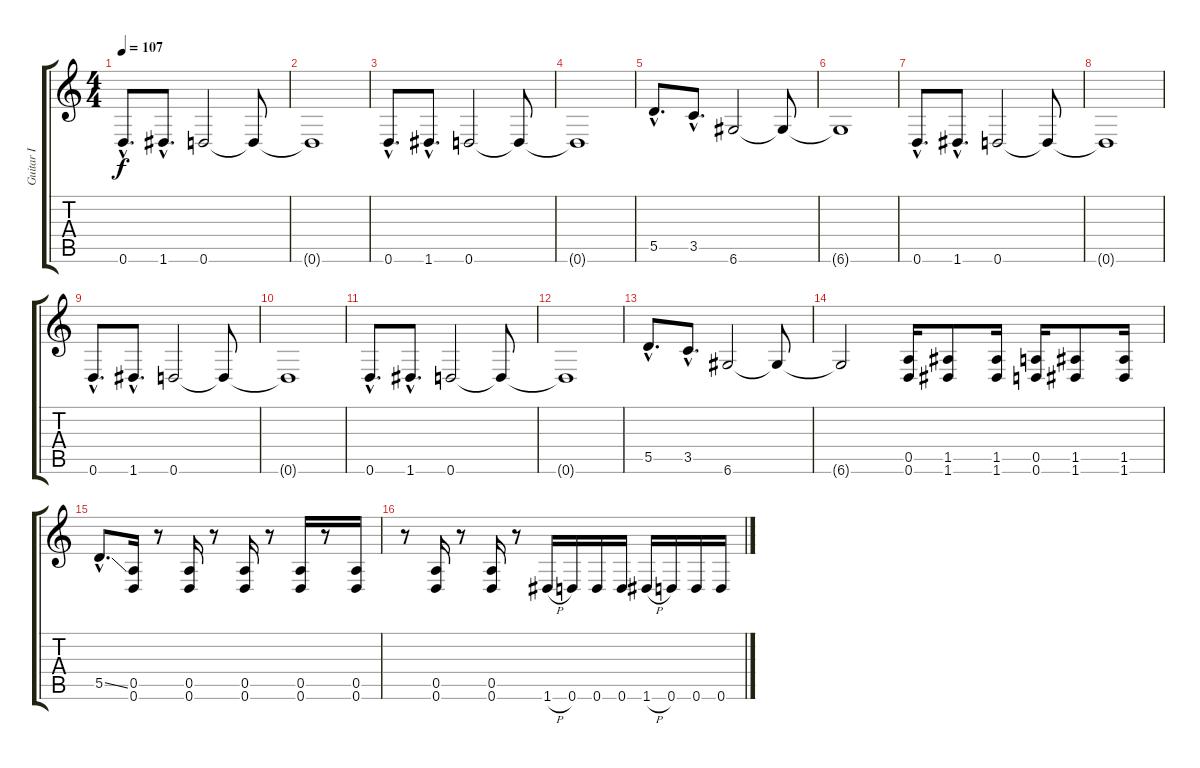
\track ("Guitar I" "Guitar I") {instrument distortionguitar}
\staff {score tabs}
\tuning (E4 B3 G3 D3 A2 D2) {hide}
\ts (4 4)
\tempo 107
\clef g2
\ks c
0.6{hac}.8{d dy f} 1.6{hac}.8{d} 0.6.2 0.6{t}.8 |
0.6{t}.1 |
0.6{hac}.8{d} 1.6{hac}.8{d} 0.6.2 0.6{t}.8 |
0.6{t}.1 |
5.5{hac}.8{d} 3.5{hac}.8{d} 6.6.2 6.6{t}.8 |
6.6{t}.1 |
0.6{hac}.8{d} 1.6{hac}.8{d} 0.6.2 0.6{t}.8 |
0.6{t}.1 |
0.6{hac}.8{d} 1.6{hac}.8{d} 0.6.2 0.6{t}.8 |
0.6{t}.1 |
0.6{hac}.8{d} 1.6{hac}.8{d} 0.6.2 0.6{t}.8 |
0.6{t}.1 |
5.5{hac}.8{d} 3.5{hac}.8{d} 6.6.2 6.6{t}.8 |
6.6{t}.2 (0.5 0.6).16 (1.5 1.6).8 (1.5 1.6).16 (0.5 0.6).16 (1.5 1.6).8 (1.5 1.6).16 |
5.5{ss hac}.8{d} (0.5 0.6).16 r.8 (0.5 0.6).16 r.8 (0.5 0.6).16 r.8 (0.5 0.6).16 r.8 (0.5 0.6).16 |
r.8 (0.5 0.6).16 r.8 (0.5 0.6).16 r.8 1.6{h}.16 0.6.16 0.6.16 0.6.16 1.6{h}.16 0.6.16 0.6.16 0.6.16
